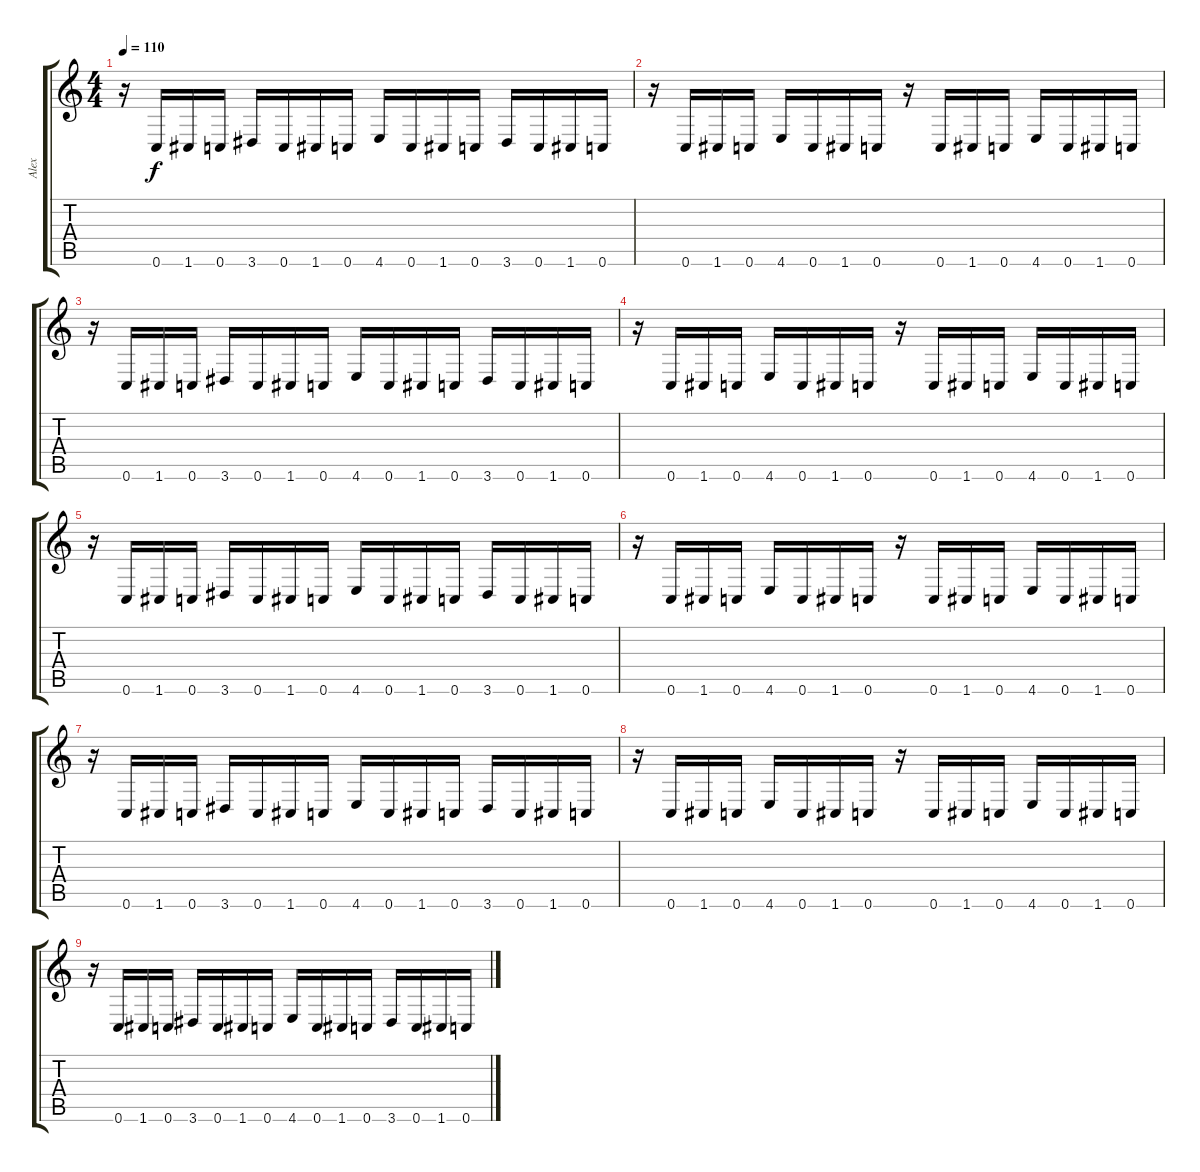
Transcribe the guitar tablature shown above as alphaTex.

\track ("Alex" "Alex") {instrument overdrivenguitar}
\staff {score tabs}
\tuning (C4 G3 Eb3 Bb2 F2 C2) {hide}
\ts (4 4)
\tempo 110
\clef g2
\ks c
r.16{dy f} 0.6.16 1.6.16 0.6.16 3.6.16 0.6.16 1.6.16 0.6.16 4.6.16 0.6.16 1.6.16 0.6.16 3.6.16 0.6.16 1.6.16 0.6.16 |
r.16 0.6.16 1.6.16 0.6.16 4.6.16 0.6.16 1.6.16 0.6.16 r.16 0.6.16 1.6.16 0.6.16 4.6.16 0.6.16 1.6.16 0.6.16 |
r.16 0.6.16 1.6.16 0.6.16 3.6.16 0.6.16 1.6.16 0.6.16 4.6.16 0.6.16 1.6.16 0.6.16 3.6.16 0.6.16 1.6.16 0.6.16 |
r.16 0.6.16 1.6.16 0.6.16 4.6.16 0.6.16 1.6.16 0.6.16 r.16 0.6.16 1.6.16 0.6.16 4.6.16 0.6.16 1.6.16 0.6.16 |
r.16 0.6.16 1.6.16 0.6.16 3.6.16 0.6.16 1.6.16 0.6.16 4.6.16 0.6.16 1.6.16 0.6.16 3.6.16 0.6.16 1.6.16 0.6.16 |
r.16 0.6.16 1.6.16 0.6.16 4.6.16 0.6.16 1.6.16 0.6.16 r.16 0.6.16 1.6.16 0.6.16 4.6.16 0.6.16 1.6.16 0.6.16 |
r.16 0.6.16 1.6.16 0.6.16 3.6.16 0.6.16 1.6.16 0.6.16 4.6.16 0.6.16 1.6.16 0.6.16 3.6.16 0.6.16 1.6.16 0.6.16 |
r.16 0.6.16 1.6.16 0.6.16 4.6.16 0.6.16 1.6.16 0.6.16 r.16 0.6.16 1.6.16 0.6.16 4.6.16 0.6.16 1.6.16 0.6.16 |
r.16 0.6.16 1.6.16 0.6.16 3.6.16 0.6.16 1.6.16 0.6.16 4.6.16 0.6.16 1.6.16 0.6.16 3.6.16 0.6.16 1.6.16 0.6.16
